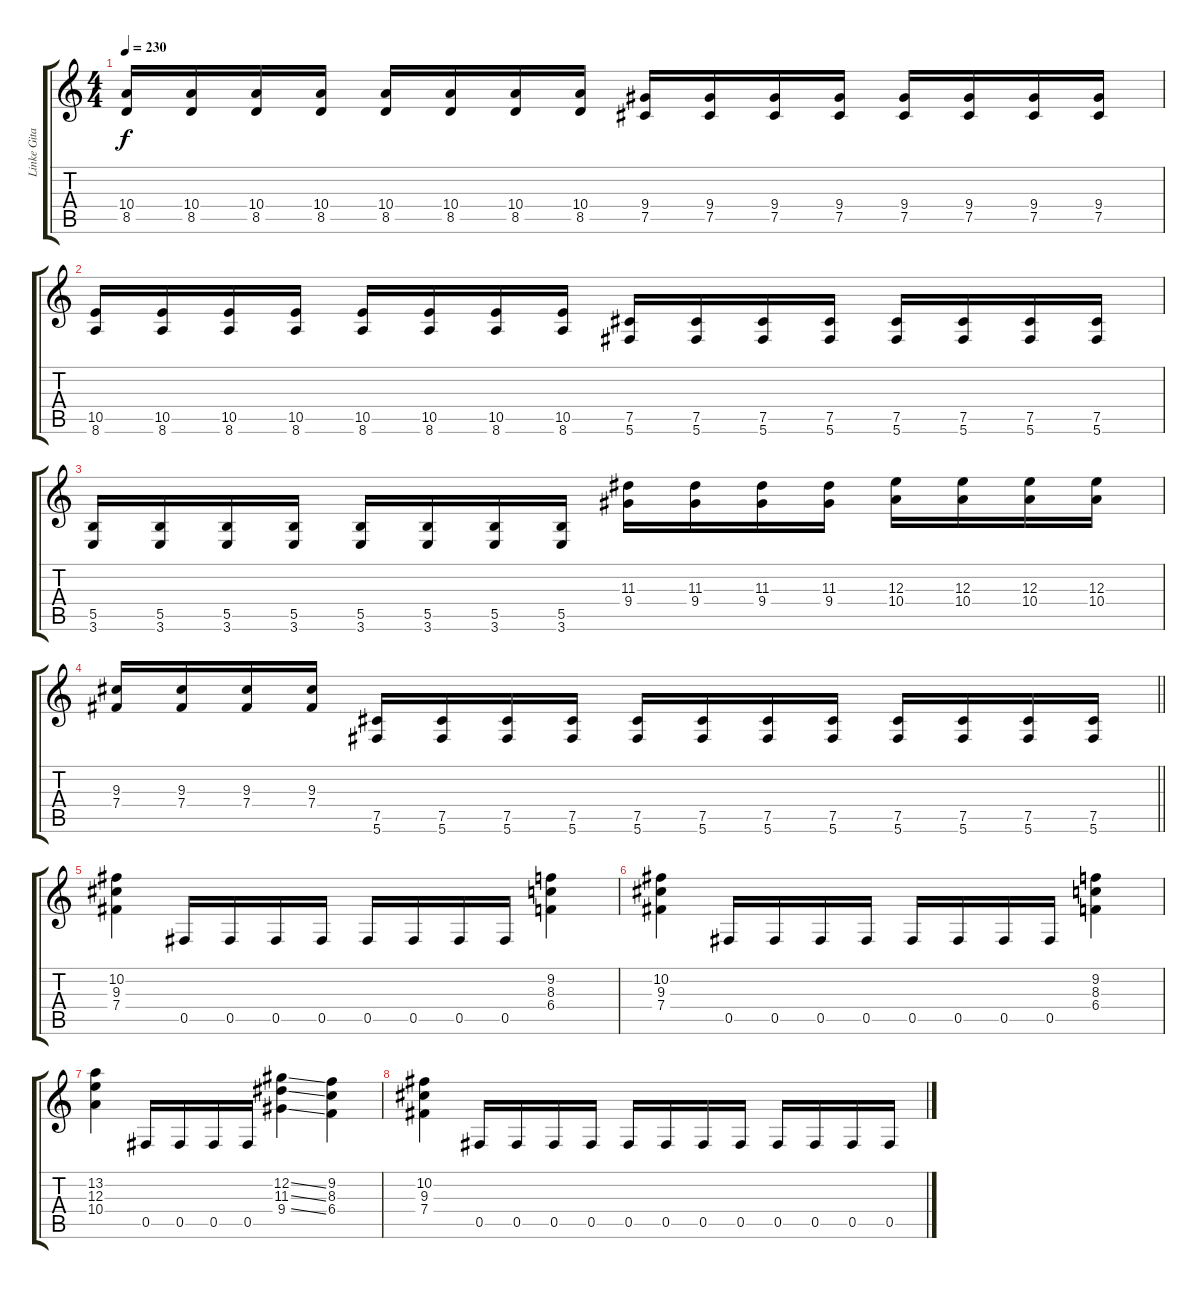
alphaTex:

\track ("Linke Gitarre" "Linke Gita") {instrument distortionguitar}
\staff {score tabs}
\tuning (Db4 Ab3 E3 B2 Gb2 Db2) {hide}
\ts (4 4)
\tempo 230
\clef g2
\ks c
(10.4 8.5).16{dy f} (10.4 8.5).16 (10.4 8.5).16 (10.4 8.5).16 (10.4 8.5).16 (10.4 8.5).16 (10.4 8.5).16 (10.4 8.5).16 (9.4 7.5).16 (9.4 7.5).16 (9.4 7.5).16 (9.4 7.5).16 (9.4 7.5).16 (9.4 7.5).16 (9.4 7.5).16 (9.4 7.5).16 |
(10.5 8.6).16 (10.5 8.6).16 (10.5 8.6).16 (10.5 8.6).16 (10.5 8.6).16 (10.5 8.6).16 (10.5 8.6).16 (10.5 8.6).16 (7.5 5.6).16 (7.5 5.6).16 (7.5 5.6).16 (7.5 5.6).16 (7.5 5.6).16 (7.5 5.6).16 (7.5 5.6).16 (7.5 5.6).16 |
(5.5 3.6).16 (5.5 3.6).16 (5.5 3.6).16 (5.5 3.6).16 (5.5 3.6).16 (5.5 3.6).16 (5.5 3.6).16 (5.5 3.6).16 (11.3 9.4).16 (11.3 9.4).16 (11.3 9.4).16 (11.3 9.4).16 (12.3 10.4).16 (12.3 10.4).16 (12.3 10.4).16 (12.3 10.4).16 |
\barLineRight lightlight
(9.3 7.4).16 (9.3 7.4).16 (9.3 7.4).16 (9.3 7.4).16 (7.5 5.6).16 (7.5 5.6).16 (7.5 5.6).16 (7.5 5.6).16 (7.5 5.6).16 (7.5 5.6).16 (7.5 5.6).16 (7.5 5.6).16 (7.5 5.6).16 (7.5 5.6).16 (7.5 5.6).16 (7.5 5.6).16 |
\section ("" "")
(10.2 9.3 7.4).4 0.5.16 0.5.16 0.5.16 0.5.16 0.5.16 0.5.16 0.5.16 0.5.16 (9.2 8.3 6.4).4 |
(10.2 9.3 7.4).4 0.5.16 0.5.16 0.5.16 0.5.16 0.5.16 0.5.16 0.5.16 0.5.16 (9.2 8.3 6.4).4 |
(13.2 12.3 10.4).4 0.5.16 0.5.16 0.5.16 0.5.16 (12.2{ss} 11.3{ss} 9.4{ss}).4 (9.2 8.3 6.4).4 |
(10.2 9.3 7.4).4 0.5.16 0.5.16 0.5.16 0.5.16 0.5.16 0.5.16 0.5.16 0.5.16 0.5.16 0.5.16 0.5.16 0.5.16
